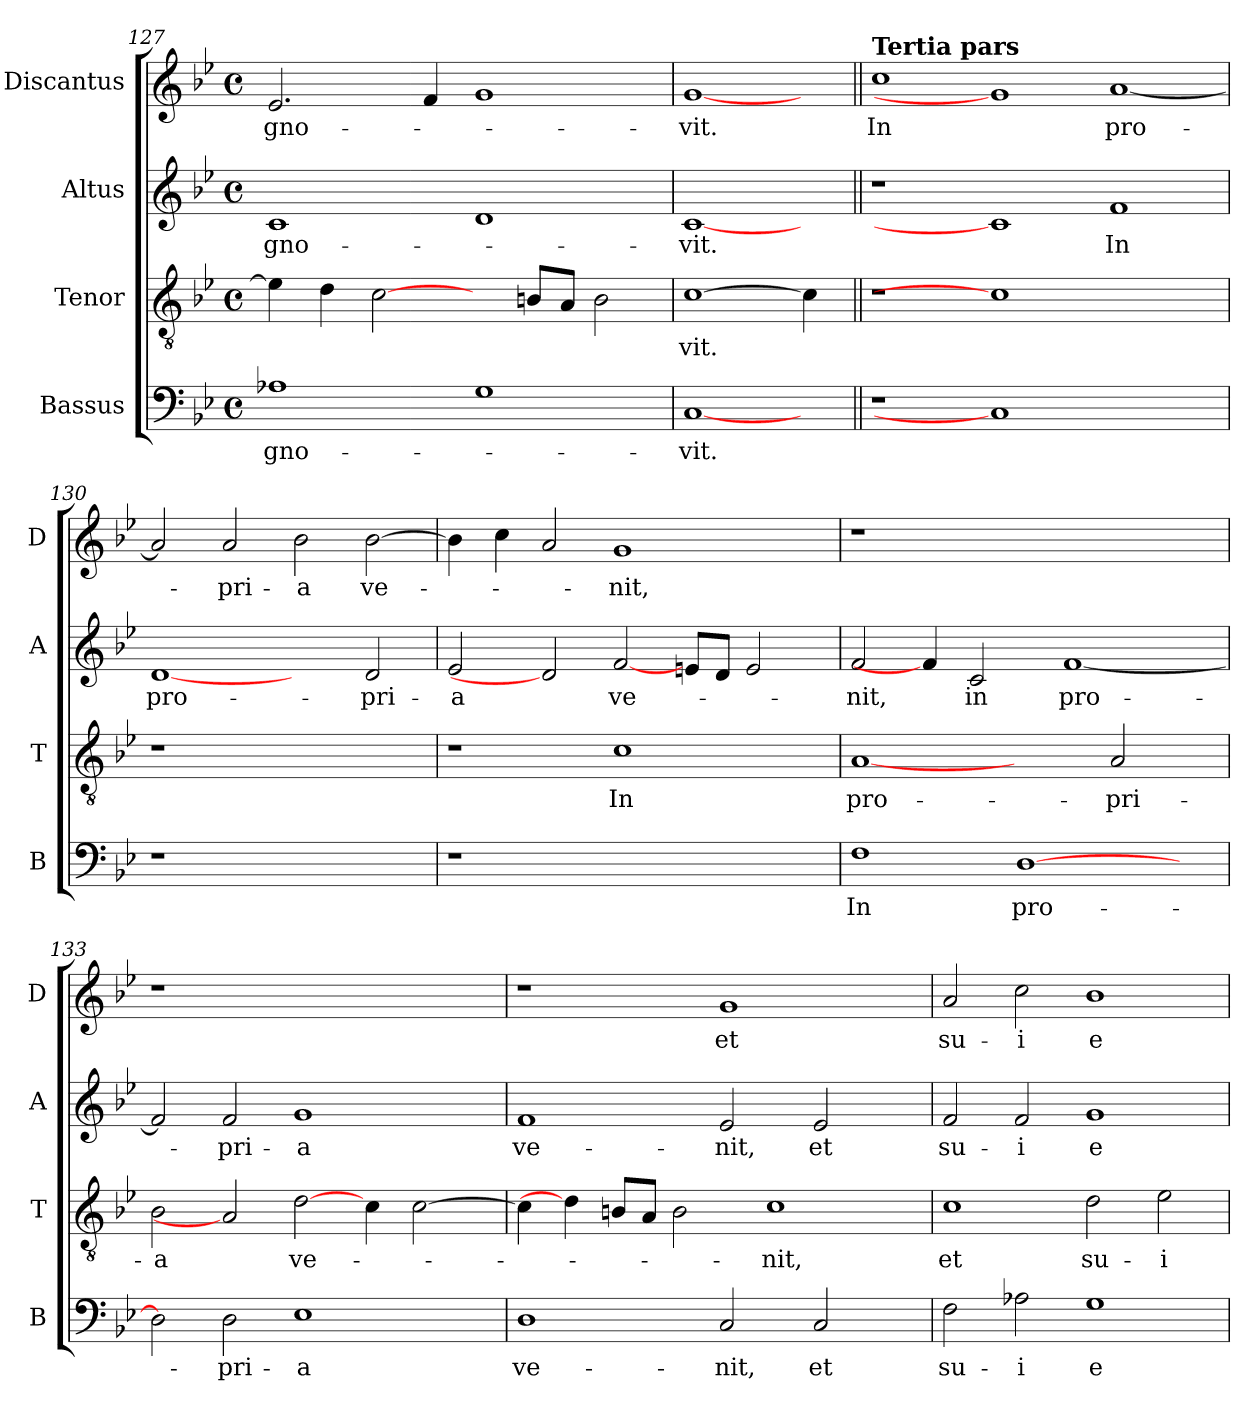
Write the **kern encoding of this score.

**kern	**text	**kern	**text	**kern	**text	**kern	**text
*part4	*part4	*part3	*part3	*part2	*part2	*part1	*part1
*staff4	*staff4	*staff3	*staff3	*staff2	*staff2	*staff1	*staff1
*I"Bassus	*	*I"Tenor	*	*I"Altus	*	*I"Discantus	*
*I'B	*	*I'T	*	*I'A	*	*I'D	*
*clefF4	*	*clefGv2	*	*clefG2	*	*clefG2	*
*k[b-e-]	*	*k[b-e-]	*	*k[b-e-]	*	*k[b-e-]	*
*B-:	*	*B-:	*	*B-:	*	*B-:	*
*M4/4	*	*M4/4	*	*M4/4	*	*M4/4	*
*met(c)	*	*met(c)	*	*met(c)	*	*met(c)	*
=127	=127	=127	=127	=127	=127	=127	=127
!	!LO:LY:b	!	!	!	!LO:LY:b	!	!LO:LY:b
1A-X	-gno-	4e-\]	.	1c	-gno-	2.e-/	-gno-
.	.	4d\	.	.	.	.	.
.	.	[2c\	.	.	.	.	.
.	.	.	.	.	.	4f/	.
1G	.	4ryy	.	1d	.	1g	.
.	.	8Bn/L	.	.	.	.	.
.	.	8A/J	.	.	.	.	.
.	.	2B\	.	.	.	.	.
=128	=128	=128	=128	=128	=128	=128	=128
!	!LO:LY:b	!	!LO:LY:b	!	!LO:LY:b	!	!LO:LY:b
[1C	-vit.	[1c	-vit.	[1c	-vit.	[1g	-vit.
4ryy	.	4c\]	.	4ryy	.	4ryy	.
!!LO:PB:g=z
=129||	=129||	=129||	=129||	=129||	=129||	=129||	=129||
!	!	!	!	!	!	!LO:TX:a:B:t=Tertia pars	!
!	!	!	!	!	!	!	!LO:LY:b
1r	.	1r	.	1r	.	1cc	In
1C]	.	1c]	.	1c]	.	1g]	.
!	!	!	!	!	!LO:LY:b	!	!LO:LY:b
1ryy	.	1ryy	.	1f	In	[1a	pro-
=130	=130	=130	=130	=130	=130	=130	=130
!	!	!	!	!	!LO:LY:b	!	!
1r	.	1r	.	[1d	pro-	2a/]	.
!	!	!	!	!	!	!	!LO:LY:b
.	.	.	.	.	.	2a/	-pri-
!	!	!	!	!	!	!	!LO:LY:b
1ryy	.	1ryy	.	2ryy	.	2b-\	-a
!	!	!	!	!	!LO:LY:b	!	!LO:LY:b
.	.	.	.	2d/	-pri-	[2b-\	ve-
=131	=131	=131	=131	=131	=131	=131	=131
!	!	!	!	!	!LO:LY:b	!	!
1r	.	1r	.	2e-/	-a	4b-\]	.
.	.	.	.	.	.	4cc\	.
.	.	.	.	2d]	.	2a/	.
!	!	!	!LO:LY:b	!	!LO:LY:b	!	!LO:LY:b
1ryy	.	1c	In	[2f/	ve-	1g	-nit,
.	.	.	.	8en/L	.	.	.
.	.	.	.	8d/J	.	.	.
.	.	.	.	2e/	.	.	.
4ryy	.	4ryy	.	.	.	4ryy	.
=132	=132	=132	=132	=132	=132	=132	=132
!	!LO:LY:b	!	!LO:LY:b	!	!LO:LY:b	!	!
1F	In	[1A	pro-	2f/	-nit,	1r	.
.	.	.	.	4f/]	.	.	.
!	!	!	!	!	!LO:LY:b	!	!
.	.	.	.	2c/	in	.	.
!	!LO:LY:b	!	!	!	!	!	!
[1D	pro-	2ryy	.	.	.	1ryy	.
!	!	!	!	!	!LO:LY:b	!	!
.	.	.	.	[1f	pro-	.	.
!	!	!	!LO:LY:b	!	!	!	!
.	.	2A/	-pri-	.	.	.	.
4ryy	.	4ryy	.	.	.	4ryy	.
=133	=133	=133	=133	=133	=133	=133	=133
!	!	!	!LO:LY:b	!	!	!	!
2D\]	.	2B-\	-a	2f/]	.	1r	.
!	!LO:LY:b	!	!	!	!LO:LY:b	!	!
2D\	-pri-	2A]	.	2f/	-pri-	.	.
!	!LO:LY:b	!	!LO:LY:b	!	!LO:LY:b	!	!
1E-	-a	[2d\	ve-	1g	-a	1ryy	.
.	.	4c\	.	.	.	.	.
.	.	[2c\	.	.	.	.	.
4ryy	.	.	.	4ryy	.	4ryy	.
=134	=134	=134	=134	=134	=134	=134	=134
!	!LO:LY:b	!	!	!	!LO:LY:b	!	!
1D	ve-	4c\]	.	1f	ve-	1r	.
.	.	4d\]	.	.	.	.	.
.	.	8Bn/L	.	.	.	.	.
.	.	8A/J	.	.	.	.	.
.	.	2B\	.	.	.	.	.
!	!LO:LY:b	!	!	!	!LO:LY:b	!	!LO:LY:b
2C/	-nit,	.	.	2e-/	-nit,	1g	et
!	!	!	!LO:LY:b	!	!	!	!
.	.	1c	-nit,	.	.	.	.
!	!LO:LY:b	!	!	!	!LO:LY:b	!	!
2C/	et	.	.	2e-/	et	.	.
4ryy	.	.	.	4ryy	.	4ryy	.
!!LO:LB:g=z
=135	=135	=135	=135	=135	=135	=135	=135
!	!LO:LY:b	!	!LO:LY:b	!	!LO:LY:b	!	!LO:LY:b
2F\	su-	1c	et	2f/	su-	2a/	su-
!	!LO:LY:b	!	!	!	!LO:LY:b	!	!LO:LY:b
2A-X\	-i	.	.	2f/	-i	2cc\	-i
!	!LO:LY:b	!	!LO:LY:b	!	!LO:LY:b	!	!LO:LY:b
1G	e-	2d\	su-	1g	e-	1b-	e-
!	!	!	!LO:LY:b	!	!	!	!
.	.	2e-\	-i	.	.	.	.
=	=	=	=	=	=	=	=
*-	*-	*-	*-	*-	*-	*-	*-
